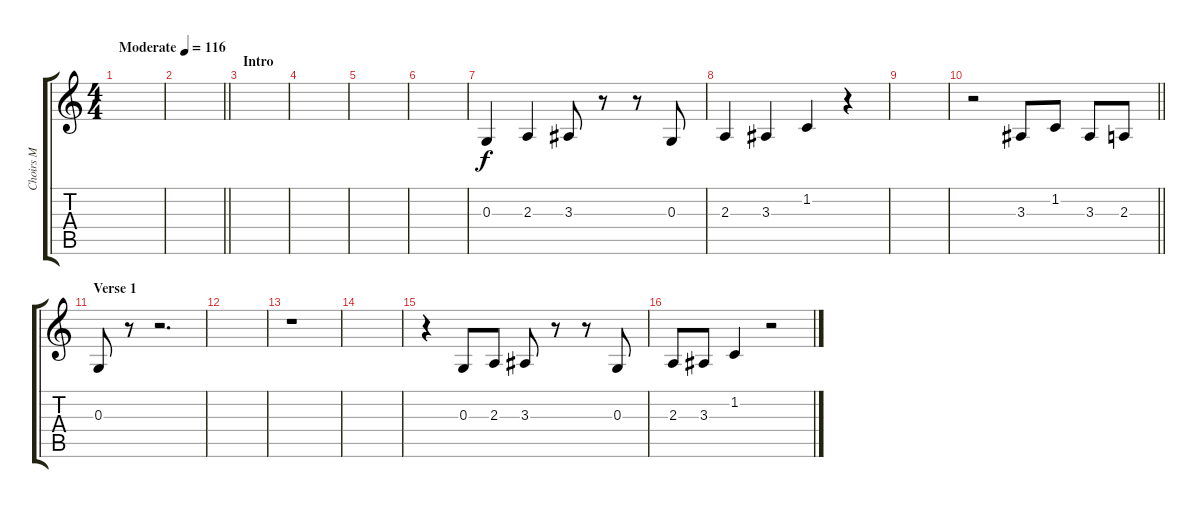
\track ("Choirs M" "Choirs M") {instrument lead4chiff}
\staff {score tabs}
\tuning (E4 B3 G3 D3 A2 E2) {hide}
\ts (4 4)
\tempo (116 "Moderate")
\clef g2
\ks c
|
\barLineRight lightlight
|
\section ("" "Intro")
|
|
|
|
0.3.4 2.3.4 3.3.8 r.8 r.8 0.3.8 |
2.3.4 3.3.4 1.2.4 r.4 |
|
\barLineRight lightlight
r.2 3.3.8 1.2.8 3.3.8 2.3.8 |
\section ("" "Verse 1")
0.3.8 r.8 r.2{d} |
|
r.1 |
|
r.4 0.3.8 2.3.8 3.3.8 r.8 r.8 0.3.8 |
2.3.8 3.3.8 1.2.4 r.2
